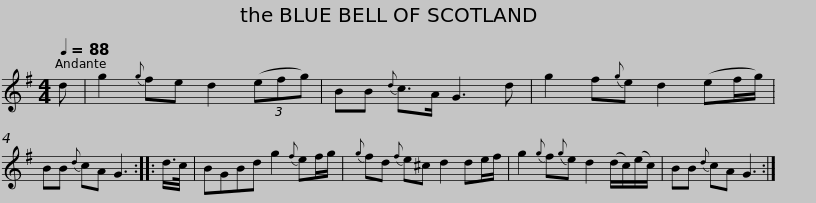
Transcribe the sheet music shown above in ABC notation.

X:1
L:1/8
Q:1/4=88
M:4/4
I:linebreak $
K:G
V:1 treble
V:1
 d | g2{g} fe d2 (3(efg) | BB{d} c>A G3 d | g2 f{g}e d2 (ef/g/) | BB{d} cA G3 :: %5
 d/>c/ |$ BGBd g2{f} ef/g/ |{g} fd{f} e^c d2 de/f/ | g2{g} f{g}e d2 (d/c/)(e/c/) | BB{d} cA G3 :| %10
